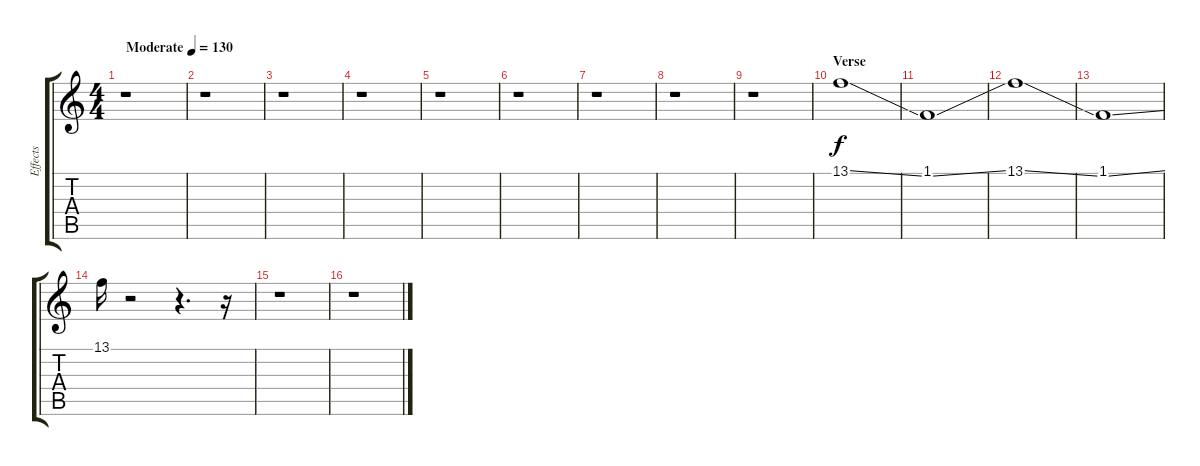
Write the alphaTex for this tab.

\track ("Effects" "Effects") {instrument fx8scifi}
\staff {score tabs}
\tuning (E4 B3 G3 D3 A2 E2) {hide}
\ts (4 4)
\tempo (130 "Moderate")
\clef g2
\ks c
r.1{dy f instrument fx8scifi} |
r.1 |
r.1 |
r.1 |
r.1 |
r.1 |
r.1 |
r.1 |
r.1 |
\section ("" "Verse")
13.1{ss}.1 |
1.1{ss}.1 |
13.1{ss}.1 |
1.1{ss}.1 |
13.1.16 r.2 r.4{d} r.16 |
r.1 |
r.1
